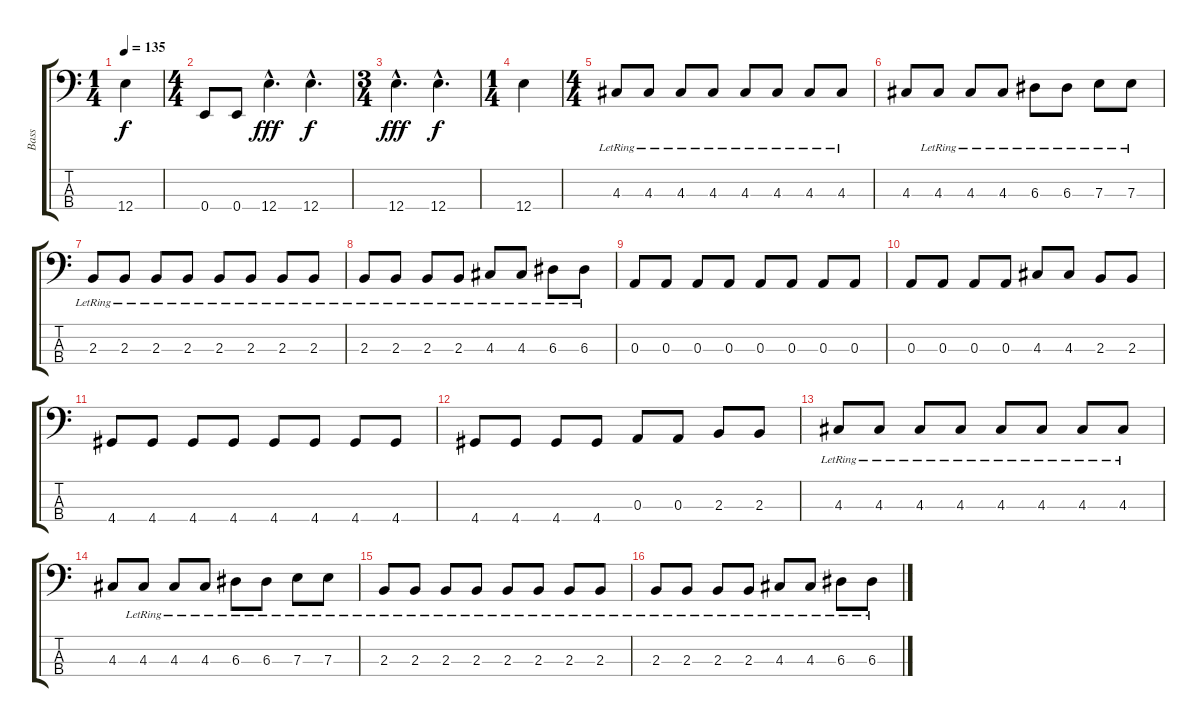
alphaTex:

\track ("Bass" "Bass") {instrument electricbassfinger}
\staff {score tabs}
\tuning (G2 D2 A1 E1) {hide}
\ts (1 4)
\tempo 135
\clef f4
\ks c
12.4.4{dy f} |
\ts (4 4)
0.4.8 0.4.8 12.4{hac}.4{d dy fff} 12.4{hac}.4{d dy f} |
\ts (3 4)
12.4{hac}.4{d dy fff} 12.4{hac}.4{d dy f} |
\ts (1 4)
12.4.4 |
\ts (4 4)
4.3{lr}.8 4.3{lr}.8 4.3{lr}.8 4.3{lr}.8 4.3{lr}.8 4.3{lr}.8 4.3{lr}.8 4.3{lr}.8 |
4.3.8 4.3{lr}.8 4.3{lr}.8 4.3{lr}.8 6.3{lr}.8 6.3{lr}.8 7.3{lr}.8 7.3{lr}.8 |
2.3{lr}.8 2.3{lr}.8 2.3{lr}.8 2.3{lr}.8 2.3{lr}.8 2.3{lr}.8 2.3{lr}.8 2.3{lr}.8 |
2.3{lr}.8 2.3{lr}.8 2.3{lr}.8 2.3{lr}.8 4.3{lr}.8 4.3{lr}.8 6.3{lr}.8 6.3{lr}.8 |
0.3.8 0.3.8 0.3.8 0.3.8 0.3.8 0.3.8 0.3.8 0.3.8 |
0.3.8 0.3.8 0.3.8 0.3.8 4.3.8 4.3.8 2.3.8 2.3.8 |
4.4.8 4.4.8 4.4.8 4.4.8 4.4.8 4.4.8 4.4.8 4.4.8 |
4.4.8 4.4.8 4.4.8 4.4.8 0.3.8 0.3.8 2.3.8 2.3.8 |
4.3{lr}.8 4.3{lr}.8 4.3{lr}.8 4.3{lr}.8 4.3{lr}.8 4.3{lr}.8 4.3{lr}.8 4.3{lr}.8 |
4.3.8 4.3{lr}.8 4.3{lr}.8 4.3{lr}.8 6.3{lr}.8 6.3{lr}.8 7.3{lr}.8 7.3{lr}.8 |
2.3{lr}.8 2.3{lr}.8 2.3{lr}.8 2.3{lr}.8 2.3{lr}.8 2.3{lr}.8 2.3{lr}.8 2.3{lr}.8 |
2.3{lr}.8 2.3{lr}.8 2.3{lr}.8 2.3{lr}.8 4.3{lr}.8 4.3{lr}.8 6.3{lr}.8 6.3{lr}.8
